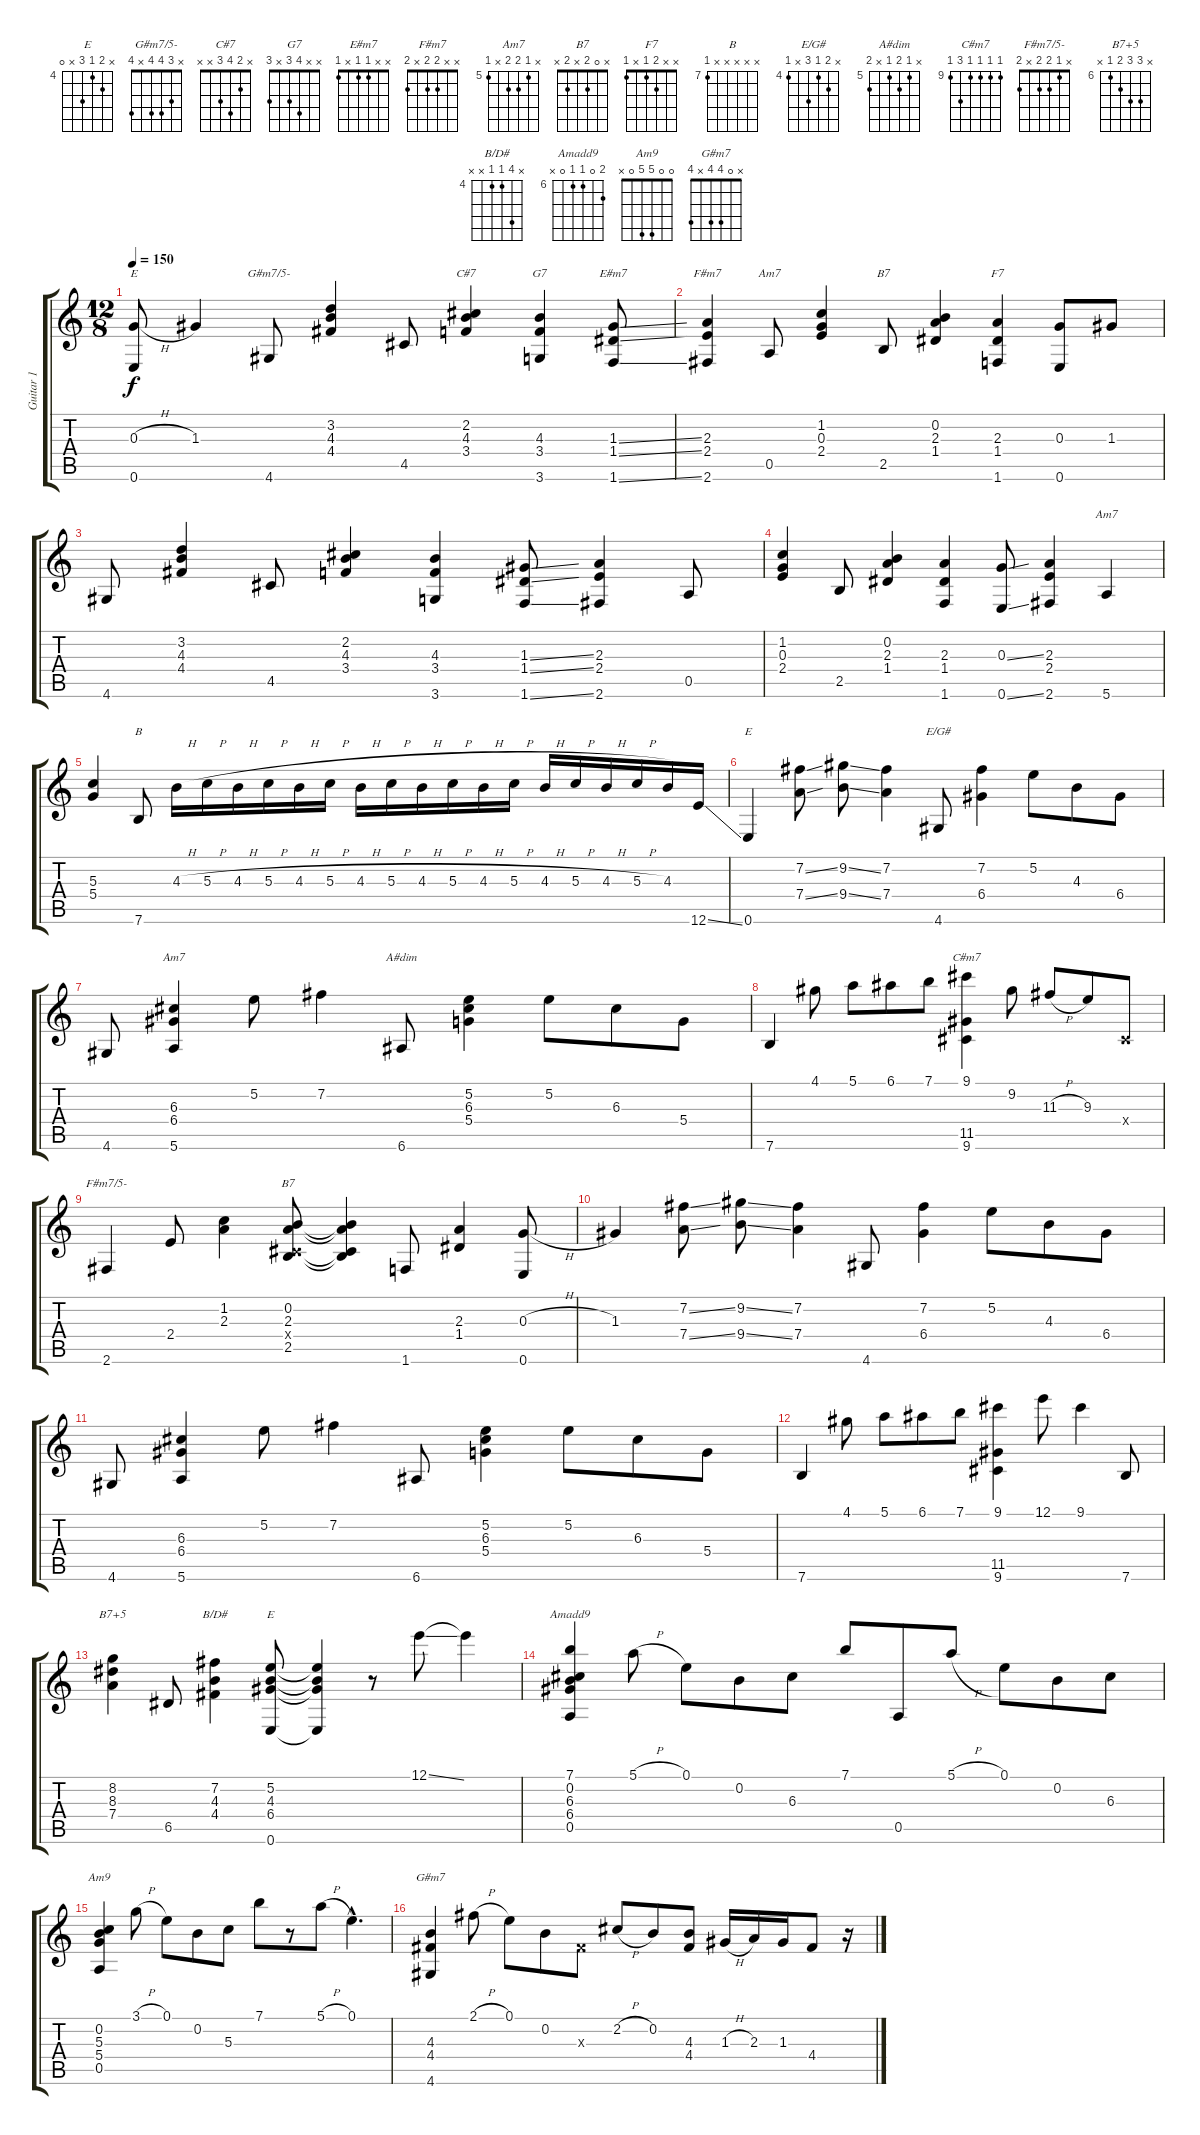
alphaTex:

\track ("Guitar 1" "Guitar 1") {instrument electricguitarmuted}
\staff {score tabs}
\tuning (E4 B3 G3 D3 A2 E2) {hide}
\chord ("E" x x 0 x x 0)
\chord ("G#m7/5-" x 3 4 4 x 4)
\chord ("C#7" x 2 4 3 x x)
\chord ("G7" x x 4 3 x 3)
\chord ("E#m7" x x 1 1 x 1)
\chord ("F#m7" x x 2 2 x 2)
\chord ("Am7" x 1 0 2 0 x)
\chord ("B7" x 0 2 1 2 x)
\chord ("F7" x x 2 1 x 1)
\chord ("Am7" x x 5 5 x 5)
\chord ("B" x x x x x 7) {firstfret 7}
\chord ("E" x x x x x 0)
\chord ("E/G#" x 5 4 6 x 4) {firstfret 4}
\chord ("Am7" x 5 6 6 x 5) {firstfret 5}
\chord ("A#dim" x 5 6 5 x 6) {firstfret 5}
\chord ("C#m7" 9 9 9 9 11 9) {firstfret 9}
\chord ("F#m7/5-" x 1 2 2 x 2)
\chord ("B7" x 0 2 x 2 x)
\chord ("B7+5" x 8 8 7 6 x) {firstfret 6}
\chord ("B/D#" x 7 4 4 x x) {firstfret 4}
\chord ("E" x 5 4 6 x 0) {firstfret 4}
\chord ("Amadd9" 7 0 6 6 0 x) {firstfret 6}
\chord ("Am9" 0 0 5 5 0 x)
\chord ("G#m7" x 0 4 4 x 4)
\ts (12 8)
\tempo 150
\clef g2
\ks c
(0.3{h} 0.6).8{ch "E" dy f instrument electricguitarmuted} 1.3.4 4.6.8{ch "G#m7/5-"} (3.2 4.3 4.4).4 4.5.8 (2.2 4.3 3.4).4{ch "C#7"} (4.3 3.4 3.6).4{ch "G7"} (1.3{ss} 1.4{ss} 1.6{ss}).8{ch "E#m7"} |
(2.3 2.4 2.6).4{ch "F#m7"} 0.5.8{ch "Am7"} (1.2 0.3 2.4).4 2.5.8{ch "B7"} (0.2 2.3 1.4).4 (2.3 1.4 1.6).4{ch "F7"} (0.3 0.6).8 1.3.8 |
4.6.8 (3.2 4.3 4.4).4 4.5.8 (2.2 4.3 3.4).4 (4.3 3.4 3.6).4 (1.3{ss} 1.4{ss} 1.6{ss}).8 (2.3 2.4 2.6).4 0.5.8 |
(1.2 0.3 2.4).4 2.5.8 (0.2 2.3 1.4).4 (2.3 1.4 1.6).4 (0.3{ss} 0.6{ss}).8 (2.3 2.4 2.6).4 5.6.4{ch "Am7"} |
(5.3 5.4).4 7.6.8{ch "B"} 4.3{h}.16 5.3{h}.16 4.3{h}.16 5.3{h}.16 4.3{h}.16 5.3{h}.16 4.3{h}.16 5.3{h}.16 4.3{h}.16 5.3{h}.16 4.3{h}.16 5.3{h}.16 4.3{h}.16 5.3{h}.16 4.3{h}.16 5.3{h}.16 4.3.16 12.6{ss}.16 |
0.6.4{ch "E"} (7.2{ss} 7.4{ss}).8 (9.2{ss} 9.4{ss}).8 (7.2 7.4).4 4.6.8{ch "E/G#"} (7.2 6.4).4 5.2.8 4.3.8 6.4.8 |
4.6.8 (6.3 6.4 5.6).4{ch "Am7"} 5.2.8 7.2.4 6.6.8{ch "A#dim"} (5.2 6.3 5.4).4 5.2.8 6.3.8 5.4.8 |
7.6.4 4.1.8 5.1.8 6.1.8 7.1.8 (9.1 11.5 9.6).4{ch "C#m7"} 9.2.8 11.3{h}.8 9.3.8 -1.4{x}.8 |
2.6.4{ch "F#m7/5-"} 2.4.8 (1.2 2.3).4 (0.2 2.3 -1.4{x} 2.5).8{ch "B7"} (0.2{t} 2.3{t} -1.4{t} 2.5{t}).4 1.6.8 (2.3 1.4).4 (0.3{h} 0.6).8 |
1.3.4 (7.2{ss} 7.4{ss}).8 (9.2{ss} 9.4{ss}).8 (7.2 7.4).4 4.6.8 (7.2 6.4).4 5.2.8 4.3.8 6.4.8 |
4.6.8 (6.3 6.4 5.6).4 5.2.8 7.2.4 6.6.8 (5.2 6.3 5.4).4 5.2.8 6.3.8 5.4.8 |
7.6.4 4.1.8 5.1.8 6.1.8 7.1.8 (9.1 11.5 9.6).4 12.1.8 9.1.4 7.6.8 |
(8.2 8.3 7.4).4{ch "B7+5"} 6.5.8 (7.2 4.3 4.4).4{ch "B/D#"} (5.2 4.3 6.4 0.6).8{ch "E"} (5.2{t} 4.3{t} 6.4{t} 0.6{t}).4 r.8 12.1{ss}.8 12.1{t}.4 |
(7.1 0.2 6.3 6.4 0.5).4{ch "Amadd9"} 5.1{h}.8 0.1.8 0.2.8 6.3.8 7.1.8 0.5.8 5.1{h}.8 0.1.8 0.2.8 6.3.8 |
(0.2 5.3 5.4 0.5).4{ch "Am9"} 3.1{h}.8 0.1.8 0.2.8 5.3.8 7.1.8 r.8 5.1{h}.8 0.1{hac}.4{d} |
(4.3 4.4 4.6).4{ch "G#m7"} 2.1{h}.8 0.1.8 0.2.8 -1.3{x}.8 2.2{h}.8 0.2.8 (4.3 4.4).8 1.3{h}.16 2.3.16 1.3.16 4.4.8 r.16
